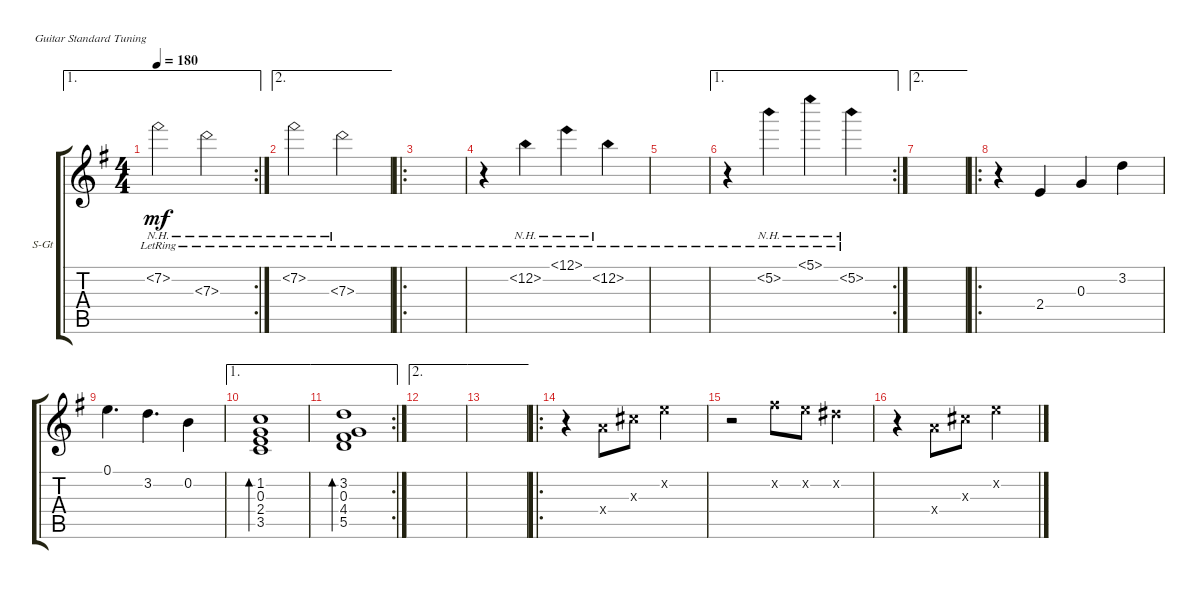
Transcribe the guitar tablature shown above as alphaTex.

\defaultSystemsLayout 4
\bracketExtendMode groupsimilarinstruments
\firstSystemTrackNameOrientation horizontal
\otherSystemsTrackNameOrientation horizontal
\track ("Steel Guitar" "S-Gt") {instrument acousticguitarsteel}
\staff {score tabs}
\tuning (E4 B3 G3 D3 A2 E2)
\ae 1
\rc 2
\ts (4 4)
\tempo 180
\clef g2
\ks g
7.2{nh lr}.2{dy mf} 7.3{nh lr}.2 |
\ae 2
7.2{nh lr}.2 7.3{nh lr}.2 |
\ro
|
r.4 12.2{nh lr}.4 12.1{nh lr}.4 12.2{nh lr}.4 |
|
\ae 1
\rc 2
r.4 5.2{nh lr}.4 5.1{nh lr}.4 5.2{nh lr}.4 |
\ae 2
|
\ro
r.4 2.4.4 0.3.4 3.2.4 |
0.1.4{d} 3.2.4{d} 0.2.4 |
\ae 1
(3.5 2.4 0.3 1.2).1{bd 237} |
\ae 1
\rc 2
(5.5 4.4 0.3 3.2).1{bd 237} |
\ae 2
|
\ae 2
|
\ro
r.4 7.4{x}.8 6.3{x}.8 5.2{x}.2 |
r.2 7.2{x}.8 5.2{x}.8 4.2{x}.4 |
r.4 7.4{x}.8 6.3{x}.8 5.2{x}.2
